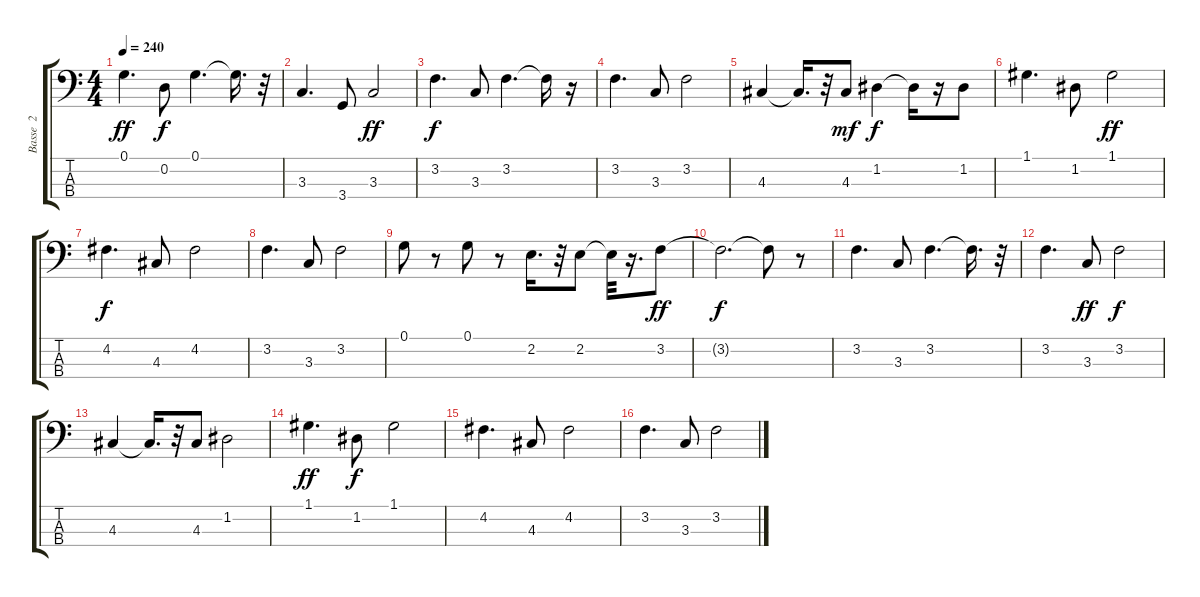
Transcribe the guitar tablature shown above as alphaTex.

\track ("Basse  2" "Basse  2") {instrument acousticbass}
\staff {score tabs}
\tuning (G2 D2 A1 E1) {hide}
\ts (4 4)
\tempo 240
\clef f4
\ks c
0.1.4{d dy ff} 0.2.8{dy f} 0.1.4{d} 0.1{t}.16{d} r.32 |
3.3.4{d} 3.4.8 3.3.2{dy ff} |
3.2.4{d dy f} 3.3.8 3.2.4{d} 3.2{t}.16 r.16 |
3.2.4{d} 3.3.8 3.2.2 |
4.3.4 4.3{t}.16{d} r.32 4.3.8{dy mf} 1.2.4{dy f} 1.2{t}.16 r.16 1.2.8 |
1.1.4{d} 1.2.8 1.1.2{dy ff} |
4.2.4{d dy f} 4.3.8 4.2.2 |
3.2.4{d} 3.3.8 3.2.2 |
0.1.8 r.8 0.1.8 r.8 2.2.16{d} r.32 2.2.8 2.2{t}.32 r.16{d} 3.2.8{dy ff} |
3.2{t}.2{d dy f} 3.2{t}.8 r.8 |
3.2.4{d} 3.3.8 3.2.4{d} 3.2{t}.16{d} r.32 |
3.2.4{d} 3.3.8{dy ff} 3.2.2{dy f} |
4.3.4 4.3{t}.16{d} r.32 4.3.8 1.2.2 |
1.1.4{d dy ff} 1.2.8{dy f} 1.1.2 |
4.2.4{d} 4.3.8 4.2.2 |
3.2.4{d} 3.3.8 3.2.2
